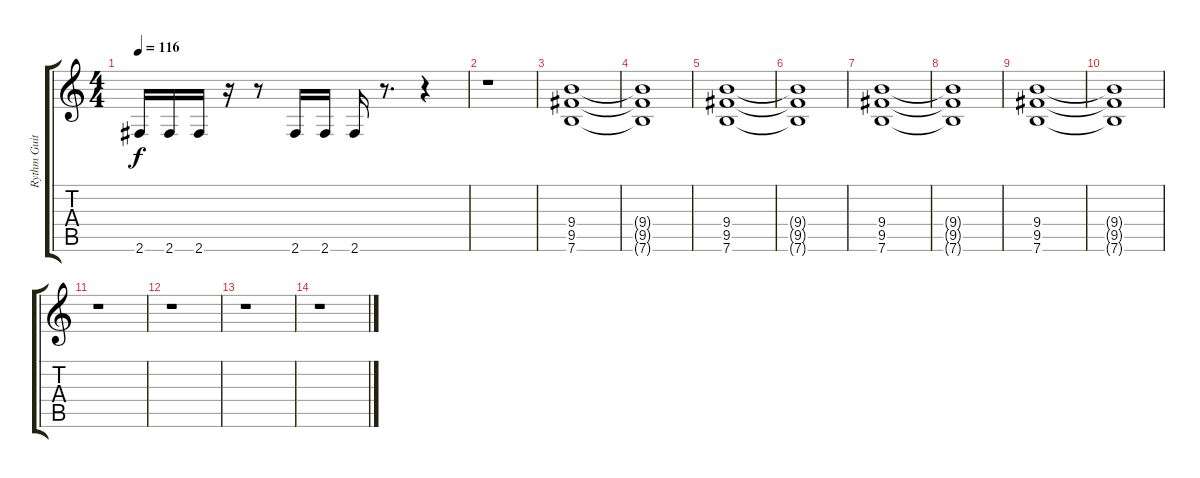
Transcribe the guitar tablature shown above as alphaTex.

\track ("Rythm Guitar" "Rythm Guit") {instrument distortionguitar}
\staff {score tabs}
\tuning (E4 B3 G3 D3 A2 E2) {hide}
\ts (4 4)
\tempo 116
\clef g2
\ks c
2.6.16{dy f} 2.6.16 2.6.16 r.16 r.8 2.6.16 2.6.16 2.6.16 r.8{d} r.4 |
r.1 |
(9.4 9.5 7.6).1 |
(9.4{t} 9.5{t} 7.6{t}).1 |
(9.4 9.5 7.6).1 |
(9.4{t} 9.5{t} 7.6{t}).1 |
(9.4 9.5 7.6).1 |
(9.4{t} 9.5{t} 7.6{t}).1 |
(9.4 9.5 7.6).1 |
(9.4{t} 9.5{t} 7.6{t}).1 |
r.1 |
r.1 |
r.1 |
r.1
